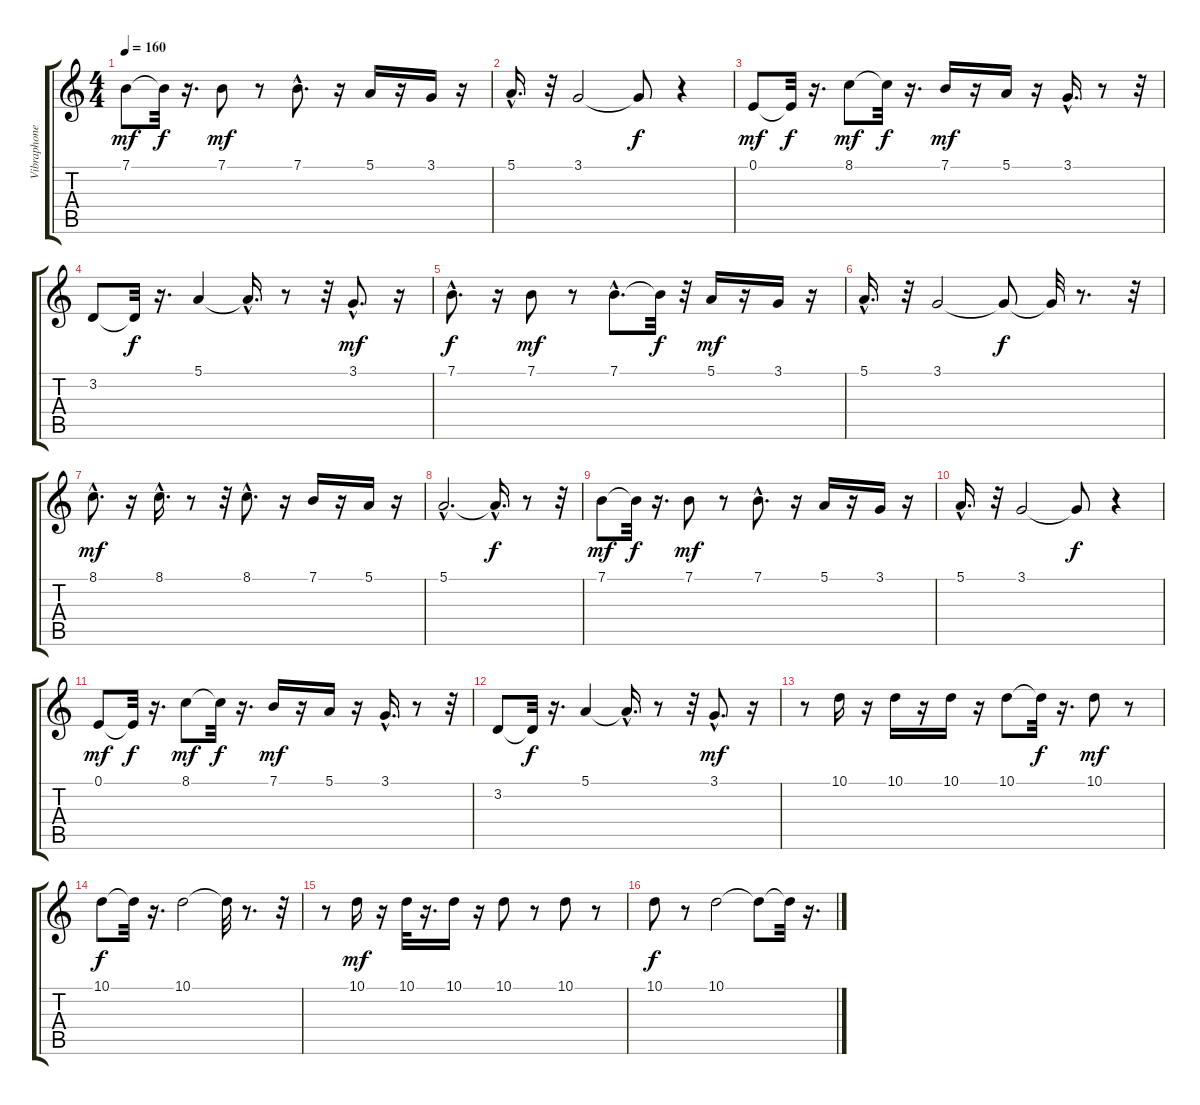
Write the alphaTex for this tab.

\track ("Vibraphone" "Vibraphone") {instrument vibraphone}
\staff {score tabs}
\tuning (E4 B3 G3 D3 A2 E2) {hide}
\ts (4 4)
\tempo 160
\clef g2
\ks c
7.1.8{dy mf} 7.1{t}.32{dy f} r.16{d} 7.1.8{dy mf} r.8 7.1{hac}.8{d} r.16 5.1.16 r.16 3.1.16 r.16 |
5.1{hac}.16{d} r.32 3.1.2 3.1{t}.8{dy f} r.4 |
0.1.8{dy mf} 0.1{t}.32{dy f} r.16{d} 8.1.8{dy mf} 8.1{t}.32{dy f} r.16{d} 7.1.16{dy mf} r.16 5.1.16 r.16 3.1{hac}.16{d} r.8 r.32 |
3.2.8 3.2{t}.32{dy f} r.16{d} 5.1.4 5.1{hac t}.16{d} r.8 r.32 3.1{hac}.8{d dy mf} r.16 |
7.1{hac}.8{d dy f} r.16 7.1.8{dy mf} r.8 7.1{hac}.8{d} 7.1{t}.32{dy f} r.32 5.1.16{dy mf} r.16 3.1.16 r.16 |
5.1{hac}.16{d} r.32 3.1.2 3.1{t}.8{dy f} 3.1{t}.32 r.8{d} r.32 |
8.1{hac}.8{d dy mf} r.16 8.1{hac}.16{d} r.8 r.32 8.1{hac}.8{d} r.16 7.1.16 r.16 5.1.16 r.16 |
5.1{hac}.2{d} 5.1{hac t}.16{d dy f} r.8 r.32 |
7.1.8{dy mf} 7.1{t}.32{dy f} r.16{d} 7.1.8{dy mf} r.8 7.1{hac}.8{d} r.16 5.1.16 r.16 3.1.16 r.16 |
5.1{hac}.16{d} r.32 3.1.2 3.1{t}.8{dy f} r.4 |
0.1.8{dy mf} 0.1{t}.32{dy f} r.16{d} 8.1.8{dy mf} 8.1{t}.32{dy f} r.16{d} 7.1.16{dy mf} r.16 5.1.16 r.16 3.1{hac}.16{d} r.8 r.32 |
3.2.8 3.2{t}.32{dy f} r.16{d} 5.1.4 5.1{hac t}.16{d} r.8 r.32 3.1{hac}.8{d dy mf} r.16 |
r.8 10.1.16 r.16 10.1.16 r.16 10.1.16 r.16 10.1.8 10.1{t}.32{dy f} r.16{d} 10.1.8{dy mf} r.8 |
10.1.8{dy f} 10.1{t}.32 r.16{d} 10.1.2 10.1{t}.32 r.8{d} r.32 |
r.8 10.1.16{dy mf} r.16 10.1.32 r.16{d} 10.1.16 r.16 10.1.8 r.8 10.1.8 r.8 |
10.1.8{dy f} r.8 10.1.2 10.1{t}.8 10.1{t}.32 r.16{d}
